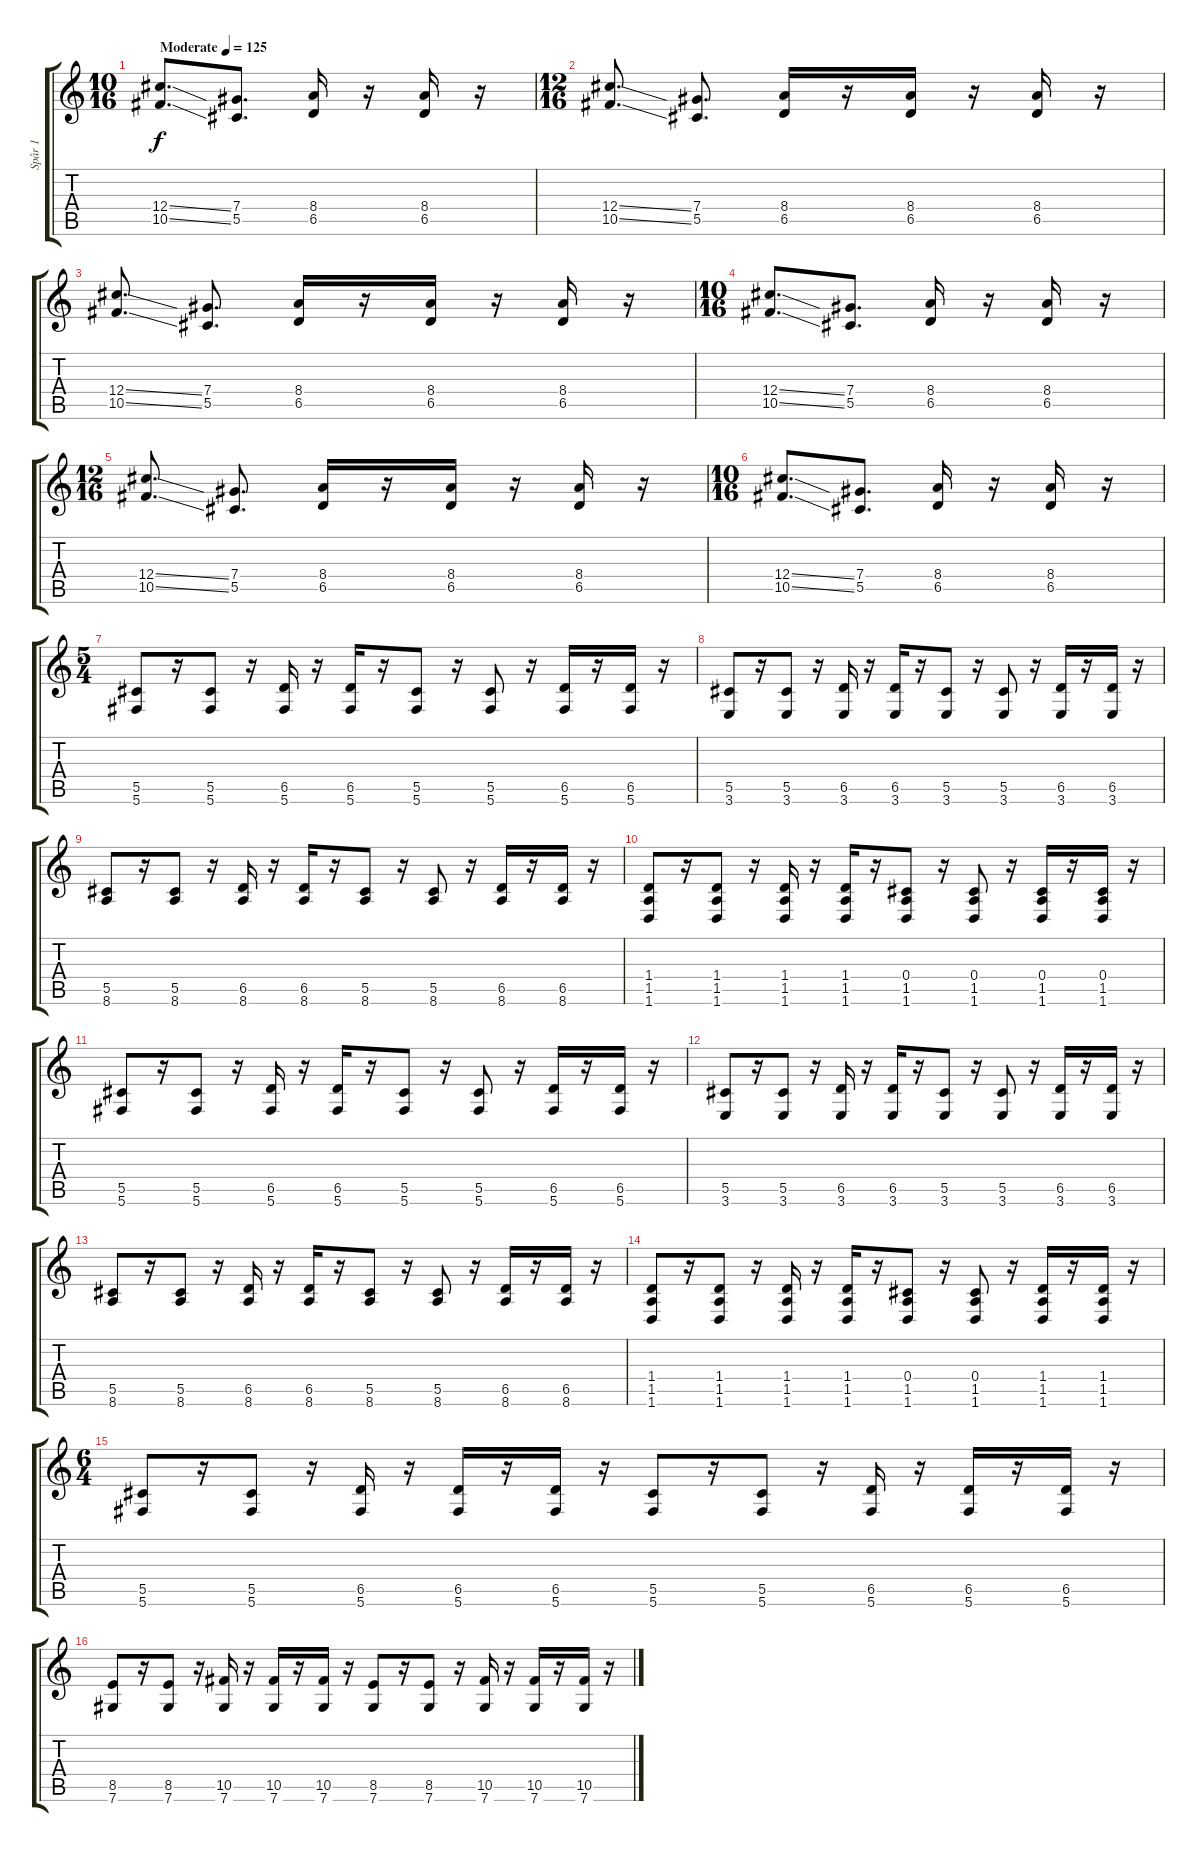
\track ("Spår 1" "Spår 1") {instrument distortionguitar}
\staff {score tabs}
\tuning (Eb4 Bb3 Gb3 Db3 Ab2 Db2) {hide}
\ts (10 16)
\tempo (125 "Moderate")
\clef g2
\ks c
(12.4{ss} 10.5{ss}).8{d dy f instrument distortionguitar} (7.4 5.5).8{d} (8.4 6.5).16 r.16 (8.4 6.5).16 r.16 |
\ts (12 16)
(12.4{ss} 10.5{ss}).8{d} (7.4 5.5).8{d} (8.4 6.5).16 r.16 (8.4 6.5).16 r.16 (8.4 6.5).16 r.16 |
(12.4{ss} 10.5{ss}).8{d} (7.4 5.5).8{d} (8.4 6.5).16 r.16 (8.4 6.5).16 r.16 (8.4 6.5).16 r.16 |
\ts (10 16)
(12.4{ss} 10.5{ss}).8{d} (7.4 5.5).8{d} (8.4 6.5).16 r.16 (8.4 6.5).16 r.16 |
\ts (12 16)
(12.4{ss} 10.5{ss}).8{d} (7.4 5.5).8{d} (8.4 6.5).16 r.16 (8.4 6.5).16 r.16 (8.4 6.5).16 r.16 |
\ts (10 16)
(12.4{ss} 10.5{ss}).8{d} (7.4 5.5).8{d} (8.4 6.5).16 r.16 (8.4 6.5).16 r.16 |
\ts (5 4)
(5.5 5.6).8 r.16 (5.5 5.6).8 r.16 (6.5 5.6).16 r.16 (6.5 5.6).16 r.16 (5.5 5.6).8 r.16 (5.5 5.6).8 r.16 (6.5 5.6).16 r.16 (6.5 5.6).16 r.16 |
(5.5 3.6).8 r.16 (5.5 3.6).8 r.16 (6.5 3.6).16 r.16 (6.5 3.6).16 r.16 (5.5 3.6).8 r.16 (5.5 3.6).8 r.16 (6.5 3.6).16 r.16 (6.5 3.6).16 r.16 |
(5.5 8.6).8 r.16 (5.5 8.6).8 r.16 (6.5 8.6).16 r.16 (6.5 8.6).16 r.16 (5.5 8.6).8 r.16 (5.5 8.6).8 r.16 (6.5 8.6).16 r.16 (6.5 8.6).16 r.16 |
(1.4 1.5 1.6).8 r.16 (1.4 1.5 1.6).8 r.16 (1.4 1.5 1.6).16 r.16 (1.4 1.5 1.6).16 r.16 (0.4 1.5 1.6).8 r.16 (0.4 1.5 1.6).8 r.16 (0.4 1.5 1.6).16 r.16 (0.4 1.5 1.6).16 r.16 |
(5.5 5.6).8 r.16 (5.5 5.6).8 r.16 (6.5 5.6).16 r.16 (6.5 5.6).16 r.16 (5.5 5.6).8 r.16 (5.5 5.6).8 r.16 (6.5 5.6).16 r.16 (6.5 5.6).16 r.16 |
(5.5 3.6).8 r.16 (5.5 3.6).8 r.16 (6.5 3.6).16 r.16 (6.5 3.6).16 r.16 (5.5 3.6).8 r.16 (5.5 3.6).8 r.16 (6.5 3.6).16 r.16 (6.5 3.6).16 r.16 |
(5.5 8.6).8 r.16 (5.5 8.6).8 r.16 (6.5 8.6).16 r.16 (6.5 8.6).16 r.16 (5.5 8.6).8 r.16 (5.5 8.6).8 r.16 (6.5 8.6).16 r.16 (6.5 8.6).16 r.16 |
(1.4 1.5 1.6).8 r.16 (1.4 1.5 1.6).8 r.16 (1.4 1.5 1.6).16 r.16 (1.4 1.5 1.6).16 r.16 (0.4 1.5 1.6).8 r.16 (0.4 1.5 1.6).8 r.16 (1.4 1.5 1.6).16 r.16 (1.4 1.5 1.6).16 r.16 |
\ts (6 4)
(5.5 5.6).8 r.16 (5.5 5.6).8 r.16 (6.5 5.6).16 r.16 (6.5 5.6).16 r.16 (6.5 5.6).16 r.16 (5.5 5.6).8 r.16 (5.5 5.6).8 r.16 (6.5 5.6).16 r.16 (6.5 5.6).16 r.16 (6.5 5.6).16 r.16 |
(8.5 7.6).8 r.16 (8.5 7.6).8 r.16 (10.5 7.6).16 r.16 (10.5 7.6).16 r.16 (10.5 7.6).16 r.16 (8.5 7.6).8 r.16 (8.5 7.6).8 r.16 (10.5 7.6).16 r.16 (10.5 7.6).16 r.16 (10.5 7.6).16 r.16
